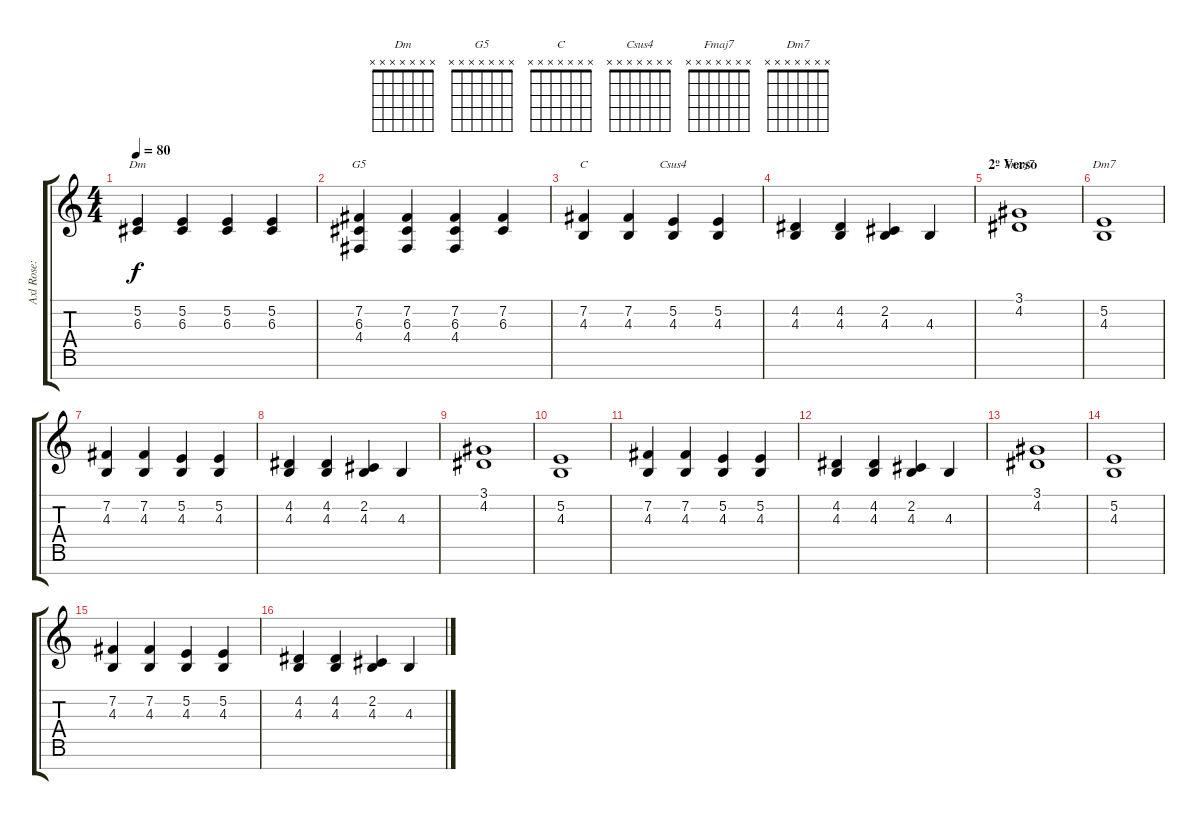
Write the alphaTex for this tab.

\track ("Axl Rose: (Mão Direita)" "Axl Rose: ") {instrument acousticgrandpiano}
\staff {score tabs}
\tuning (F4 B3 G3 D3 A2 E2 B1) {hide}
\chord ("Dm" x x x x x x x)
\chord ("G5" x x x x x x x)
\chord ("C" x x x x x x x)
\chord ("Csus4" x x x x x x x)
\chord ("Fmaj7" x x x x x x x)
\chord ("Dm7" x x x x x x x)
\ts (4 4)
\tempo 80
\clef g2
\ks c
(5.2 6.3).4{ch "Dm" dy f} (5.2 6.3).4 (5.2 6.3).4 (5.2 6.3).4 |
(7.2 6.3 4.4).4{ch "G5"} (7.2 6.3 4.4).4 (7.2 6.3 4.4).4 (7.2 6.3).4 |
(7.2 4.3).4{ch "C"} (7.2 4.3).4 (5.2 4.3).4{ch "Csus4"} (5.2 4.3).4 |
(4.2 4.3).4 (4.2 4.3).4 (2.2 4.3).4 4.3.4 |
\section ("" "2º Verso")
(3.1 4.2).1{ch "Fmaj7"} |
(5.2 4.3).1{ch "Dm7"} |
(7.2 4.3).4 (7.2 4.3).4 (5.2 4.3).4 (5.2 4.3).4 |
(4.2 4.3).4 (4.2 4.3).4 (2.2 4.3).4 4.3.4 |
(3.1 4.2).1 |
(5.2 4.3).1 |
(7.2 4.3).4 (7.2 4.3).4 (5.2 4.3).4 (5.2 4.3).4 |
(4.2 4.3).4 (4.2 4.3).4 (2.2 4.3).4 4.3.4 |
(3.1 4.2).1 |
(5.2 4.3).1 |
(7.2 4.3).4 (7.2 4.3).4 (5.2 4.3).4 (5.2 4.3).4 |
(4.2 4.3).4 (4.2 4.3).4 (2.2 4.3).4 4.3.4
